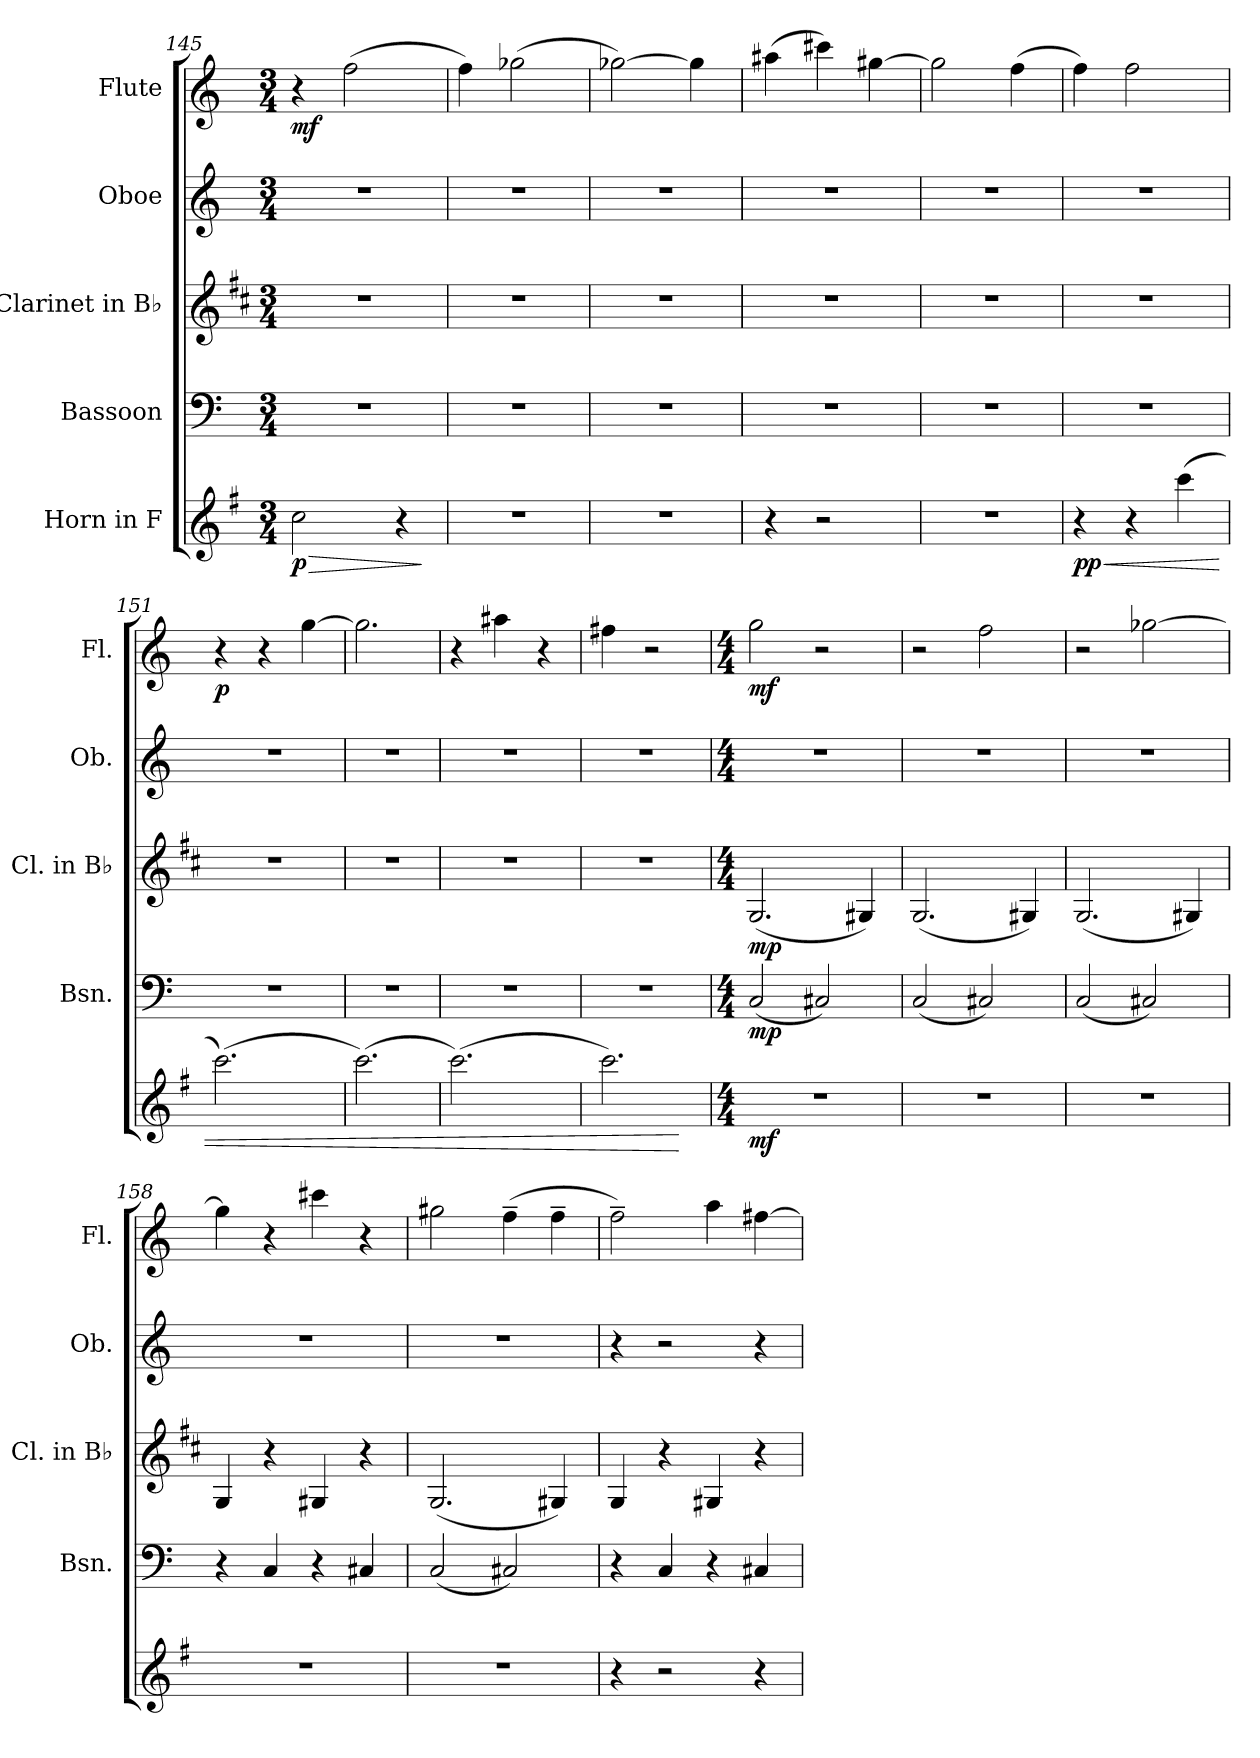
**kern	**dynam	**kern	**dynam	**kern	**dynam	**kern	**kern	**dynam
*part5	*part5	*part4	*part4	*part3	*part3	*part2	*part1	*part1
*staff5	*staff5	*staff4	*staff4	*staff3	*staff3	*staff2	*staff1	*staff1
*I"Horn in F	*	*I"Bassoon	*	*I"Clarinet in B♭	*	*I"Oboe	*I"Flute	*
*	*	*I'Bsn.	*	*I'Cl. in B♭	*	*I'Ob.	*I'Fl.	*
*clefG2	*	*clefF4	*	*clefG2	*	*clefG2	*clefG2	*
*ITrd4c7	*	*	*	*ITrd1c2	*	*	*ITrd-7c-12	*
*k[]	*	*k[]	*	*k[]	*	*k[]	*k[]	*
*M3/4	*	*M3/4	*	*M3/4	*	*M3/4	*M3/4	*
=145	=145	=145	=145	=145	=145	=145	=145	=145
!	!LO:HP:b	!	!	!	!	!	!	!
!	!LO:DY:n=1:b	!	!	!	!	!	!	!LO:DY:b
2f\	> p	2.r	.	2.r	.	2.r	4r	mf
.	.	.	.	.	.	.	(2fff\	.
4r	.	.	.	.	.	.	.	.
.	]	.	.	.	.	.	.	.
=146	=146	=146	=146	=146	=146	=146	=146	=146
2.r	.	2.r	.	2.r	.	2.r	4fff\)	.
.	.	.	.	.	.	.	(2ggg-X\	.
=147	=147	=147	=147	=147	=147	=147	=147	=147
2.r	.	2.r	.	2.r	.	2.r	[2ggg-X\)	.
.	.	.	.	.	.	.	4ggg-\]	.
=148	=148	=148	=148	=148	=148	=148	=148	=148
4r	.	2.r	.	2.r	.	2.r	(4aaa#X\	.
2r	.	.	.	.	.	.	4cccc#X\)	.
.	.	.	.	.	.	.	[4ggg#X\	.
=149	=149	=149	=149	=149	=149	=149	=149	=149
2.r	.	2.r	.	2.r	.	2.r	2ggg#\]	.
.	.	.	.	.	.	.	(4fff\	.
!!LO:LB:g=z
=150	=150	=150	=150	=150	=150	=150	=150	=150
!	!LO:HP:b	!	!	!	!	!	!	!
!	!LO:DY:n=1:b	!	!	!	!	!	!	!
4r	< pp	2.r	.	2.r	.	2.r	4fff\)	.
4r	.	.	.	.	.	.	2fff\	.
(4ff\	.	.	.	.	.	.	.	.
=151	=151	=151	=151	=151	=151	=151	=151	=151
!	!	!	!	!	!	!	!	!LO:DY:b
(2.ff\)	.	2.r	.	2.r	.	2.r	4r	p
.	.	.	.	.	.	.	4r	.
.	.	.	.	.	.	.	[4ggg\	.
=152	=152	=152	=152	=152	=152	=152	=152	=152
(2.ff\)	.	2.r	.	2.r	.	2.r	2.ggg\]	.
=153	=153	=153	=153	=153	=153	=153	=153	=153
(2.ff\)	.	2.r	.	2.r	.	2.r	4r	.
.	.	.	.	.	.	.	4aaa#X\	.
.	.	.	.	.	.	.	4r	.
=154	=154	=154	=154	=154	=154	=154	=154	=154
2.ff\)	.	2.r	.	2.r	.	2.r	4fff#X\	.
.	.	.	.	.	.	.	2r	.
.	[	.	.	.	.	.	.	.
=155	=155	=155	=155	=155	=155	=155	=155	=155
*M4/4	*	*M4/4	*	*M4/4	*	*M4/4	*M4/4	*
*	*	*	*	*	*	*	*MM70	*
!	!LO:DY:b	!	!LO:DY:b	!	!LO:DY:b	!	!	!LO:DY:b
1r	mf	(2C/	mp	(2.F/	mp	1r	2ggg\	mf
.	.	2C#X/)	.	.	.	.	2r	.
.	.	.	.	4F#X/)	.	.	.	.
=156	=156	=156	=156	=156	=156	=156	=156	=156
1r	.	(2C/	.	(2.F/	.	1r	2r	.
.	.	2C#X/)	.	.	.	.	2fff\	.
.	.	.	.	4F#X/)	.	.	.	.
=157	=157	=157	=157	=157	=157	=157	=157	=157
1r	.	(2C/	.	(2.F/	.	1r	2r	.
.	.	2C#X/)	.	.	.	.	[2ggg-X\	.
.	.	.	.	4F#X/)	.	.	.	.
!!LO:LB:g=z
=158	=158	=158	=158	=158	=158	=158	=158	=158
1r	.	4r	.	4F/	.	1r	4ggg-\]	.
.	.	4C/	.	4r	.	.	4r	.
.	.	4r	.	4F#X/	.	.	4cccc#X\	.
.	.	4C#X/	.	4r	.	.	4r	.
=159	=159	=159	=159	=159	=159	=159	=159	=159
1r	.	(2C/	.	(2.F/	.	1r	2ggg#X\	.
.	.	2C#X/)	.	.	.	.	(4fff~\	.
.	.	.	.	4F#X/)	.	.	4fff~\	.
=160	=160	=160	=160	=160	=160	=160	=160	=160
4r	.	4r	.	4F/	.	4r	2fff~\)	.
2r	.	4C/	.	4r	.	2r	.	.
.	.	4r	.	4F#X/	.	.	4aaa\	.
4r	.	4C#X/	.	4r	.	4r	[4fff#X\	.
=	=	=	=	=	=	=	=	=
*-	*-	*-	*-	*-	*-	*-	*-	*-
